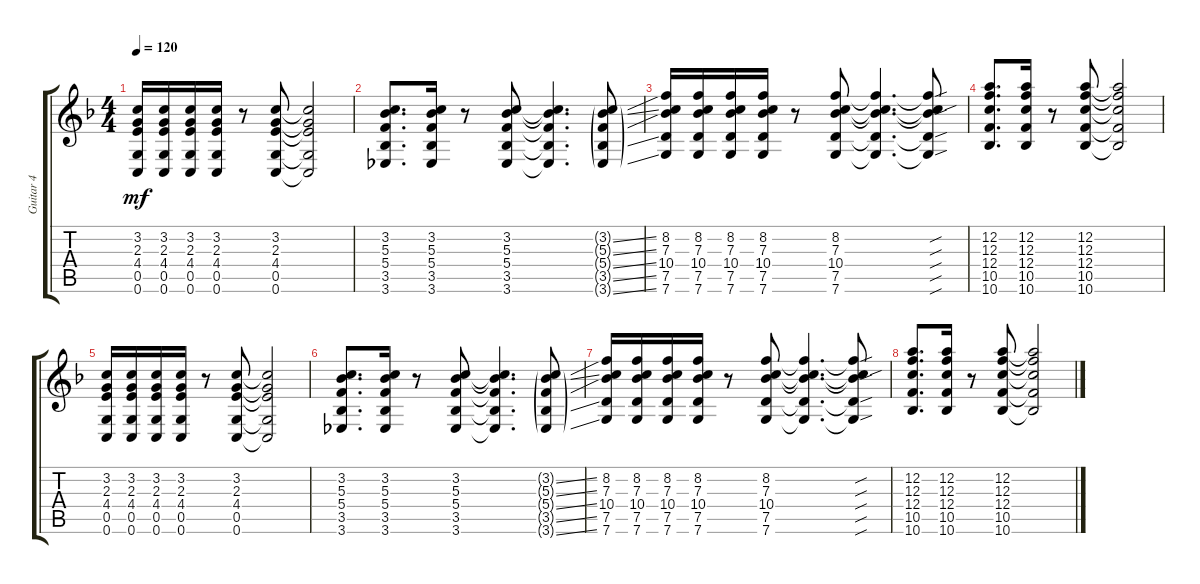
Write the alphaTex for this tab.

\track ("Guitar 4" "Guitar 4") {instrument distortionguitar}
\staff {score tabs}
\tuning (D4 A3 F3 C3 G2 C2) {hide}
\ts (4 4)
\tempo 120
\clef g2
\ks f
(3.2 2.3 4.4 0.5 0.6).16{dy mf} (3.2 2.3 4.4 0.5 0.6).16 (3.2 2.3 4.4 0.5 0.6).16 (3.2 2.3 4.4 0.5 0.6).16 r.8 (3.2 2.3 4.4 0.5 0.6).8 (3.2{t} 2.3{t} 4.4{t} 0.5{t} 0.6{t}).2 |
(3.2 5.3 5.4 3.5 3.6).8{d} (3.2 5.3 5.4 3.5 3.6).16 r.8 (3.2 5.3 5.4 3.5 3.6).8 (3.2{t} 5.3{t} 5.4{t} 3.5{t} 3.6{t}).4{d} (3.2{ss g} 5.3{ss g} 5.4{ss g} 3.5{ss g} 3.6{ss g}).8 |
(8.2 7.3 10.4 7.5 7.6).16 (8.2 7.3 10.4 7.5 7.6).16 (8.2 7.3 10.4 7.5 7.6).16 (8.2 7.3 10.4 7.5 7.6).16 r.8 (8.2 7.3 10.4 7.5 7.6).8 (8.2{t} 7.3{t} 10.4{t} 7.5{t} 7.6{t}).4{d} (8.2{sou t} 7.3{sou t} 10.4{sou t} 7.5{sou t} 7.6{sou t}).8 |
(12.2 12.3 12.4 10.5 10.6).8{d} (12.2 12.3 12.4 10.5 10.6).16 r.8 (12.2 12.3 12.4 10.5 10.6).8 (12.2{t} 12.3{t} 12.4{t} 10.5{t} 10.6{t}).2 |
(3.2 2.3 4.4 0.5 0.6).16 (3.2 2.3 4.4 0.5 0.6).16 (3.2 2.3 4.4 0.5 0.6).16 (3.2 2.3 4.4 0.5 0.6).16 r.8 (3.2 2.3 4.4 0.5 0.6).8 (3.2{t} 2.3{t} 4.4{t} 0.5{t} 0.6{t}).2 |
(3.2 5.3 5.4 3.5 3.6).8{d} (3.2 5.3 5.4 3.5 3.6).16 r.8 (3.2 5.3 5.4 3.5 3.6).8 (3.2{t} 5.3{t} 5.4{t} 3.5{t} 3.6{t}).4{d} (3.2{ss g} 5.3{ss g} 5.4{ss g} 3.5{ss g} 3.6{ss g}).8 |
(8.2 7.3 10.4 7.5 7.6).16 (8.2 7.3 10.4 7.5 7.6).16 (8.2 7.3 10.4 7.5 7.6).16 (8.2 7.3 10.4 7.5 7.6).16 r.8 (8.2 7.3 10.4 7.5 7.6).8 (8.2{t} 7.3{t} 10.4{t} 7.5{t} 7.6{t}).4{d} (8.2{sou t} 7.3{sou t} 10.4{sou t} 7.5{sou t} 7.6{sou t}).8 |
(12.2 12.3 12.4 10.5 10.6).8{d} (12.2 12.3 12.4 10.5 10.6).16 r.8 (12.2 12.3 12.4 10.5 10.6).8 (12.2{t} 12.3{t} 12.4{t} 10.5{t} 10.6{t}).2
